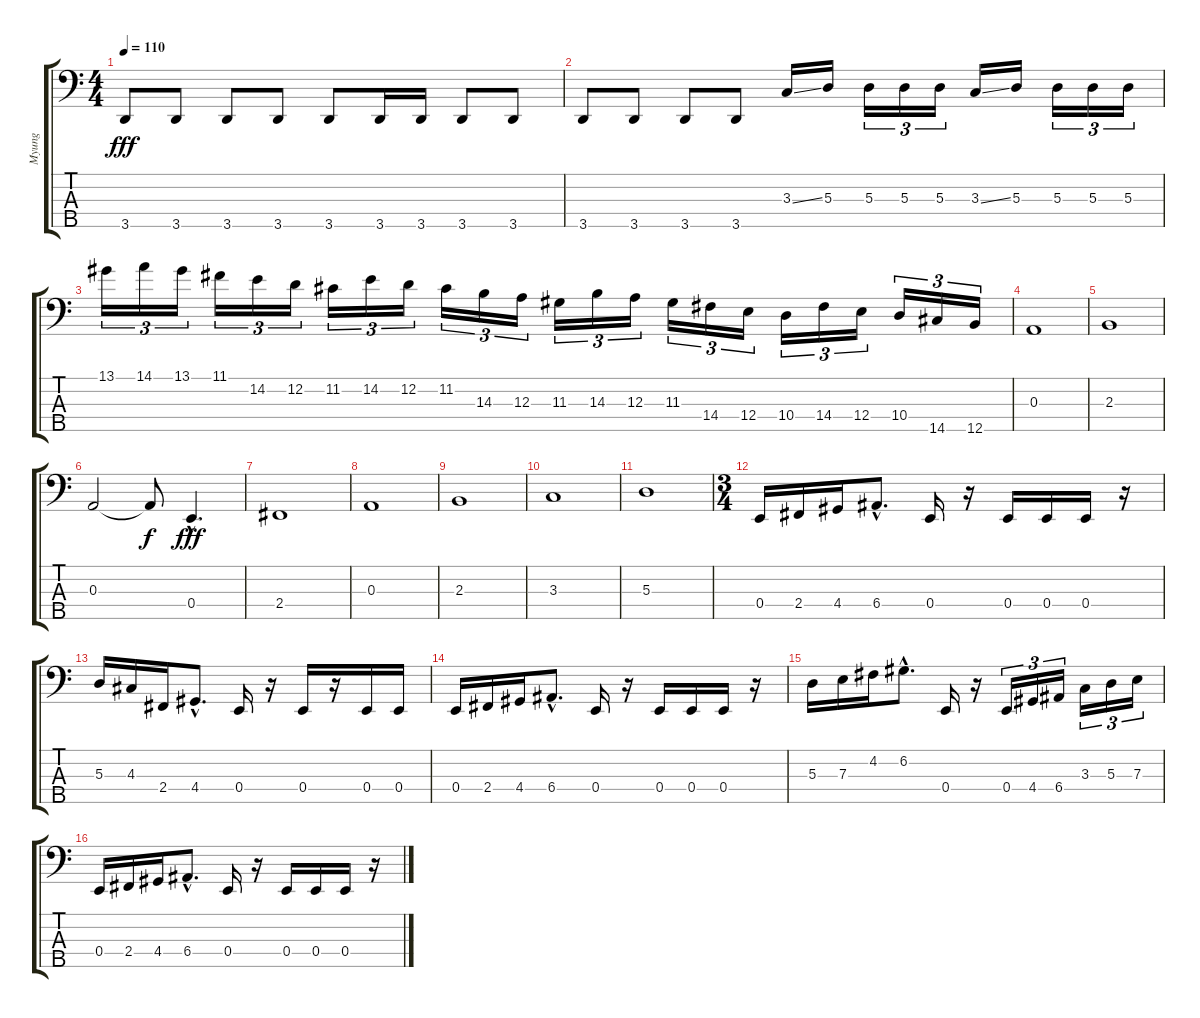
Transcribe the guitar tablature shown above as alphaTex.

\track ("Myung" "Myung") {instrument electricbassfinger}
\staff {score tabs}
\tuning (G2 D2 A1 E1 B0) {hide}
\ts (4 4)
\tempo 110
\clef f4
\ks c
3.5.8{dy fff} 3.5.8 3.5.8 3.5.8 3.5.8 3.5.16 3.5.16 3.5.8 3.5.8 |
3.5.8 3.5.8 3.5.8 3.5.8 3.3{ss}.16 5.3.16 5.3.16{tu (3 2)} 5.3.16{tu (3 2)} 5.3.16{tu (3 2)} 3.3{ss}.16 5.3.16 5.3.16{tu (3 2)} 5.3.16{tu (3 2)} 5.3.16{tu (3 2)} |
13.1.16{tu (3 2)} 14.1.16{tu (3 2)} 13.1.16{tu (3 2)} 11.1.16{tu (3 2)} 14.2.16{tu (3 2)} 12.2.16{tu (3 2)} 11.2.16{tu (3 2)} 14.2.16{tu (3 2)} 12.2.16{tu (3 2)} 11.2.16{tu (3 2)} 14.3.16{tu (3 2)} 12.3.16{tu (3 2)} 11.3.16{tu (3 2)} 14.3.16{tu (3 2)} 12.3.16{tu (3 2)} 11.3.16{tu (3 2)} 14.4.16{tu (3 2)} 12.4.16{tu (3 2)} 10.4.16{tu (3 2)} 14.4.16{tu (3 2)} 12.4.16{tu (3 2)} 10.4.16{tu (3 2)} 14.5.16{tu (3 2)} 12.5.16{tu (3 2)} |
0.3.1 |
2.3.1 |
0.3.2 0.3{t}.8{dy f} 0.4{hac}.4{d dy fff} |
2.4.1 |
0.3.1 |
2.3.1 |
3.3.1 |
5.3.1 |
\ts (3 4)
0.4.16 2.4.16 4.4.16 6.4{hac}.8{d} 0.4.16 r.16 0.4.16 0.4.16 0.4.16 r.16 |
5.3.16 4.3.16 2.4.16 4.4{hac}.8{d} 0.4.16 r.16 0.4.16 r.16 0.4.16 0.4.16 |
0.4.16 2.4.16 4.4.16 6.4{hac}.8{d} 0.4.16 r.16 0.4.16 0.4.16 0.4.16 r.16 |
5.3.16 7.3.16 4.2.16 6.2{hac}.8{d} 0.4.16 r.16 0.4.16{tu (3 2)} 4.4.16{tu (3 2)} 6.4.16{tu (3 2)} 3.3.16{tu (3 2)} 5.3.16{tu (3 2)} 7.3.16{tu (3 2)} |
0.4.16 2.4.16 4.4.16 6.4{hac}.8{d} 0.4.16 r.16 0.4.16 0.4.16 0.4.16 r.16
